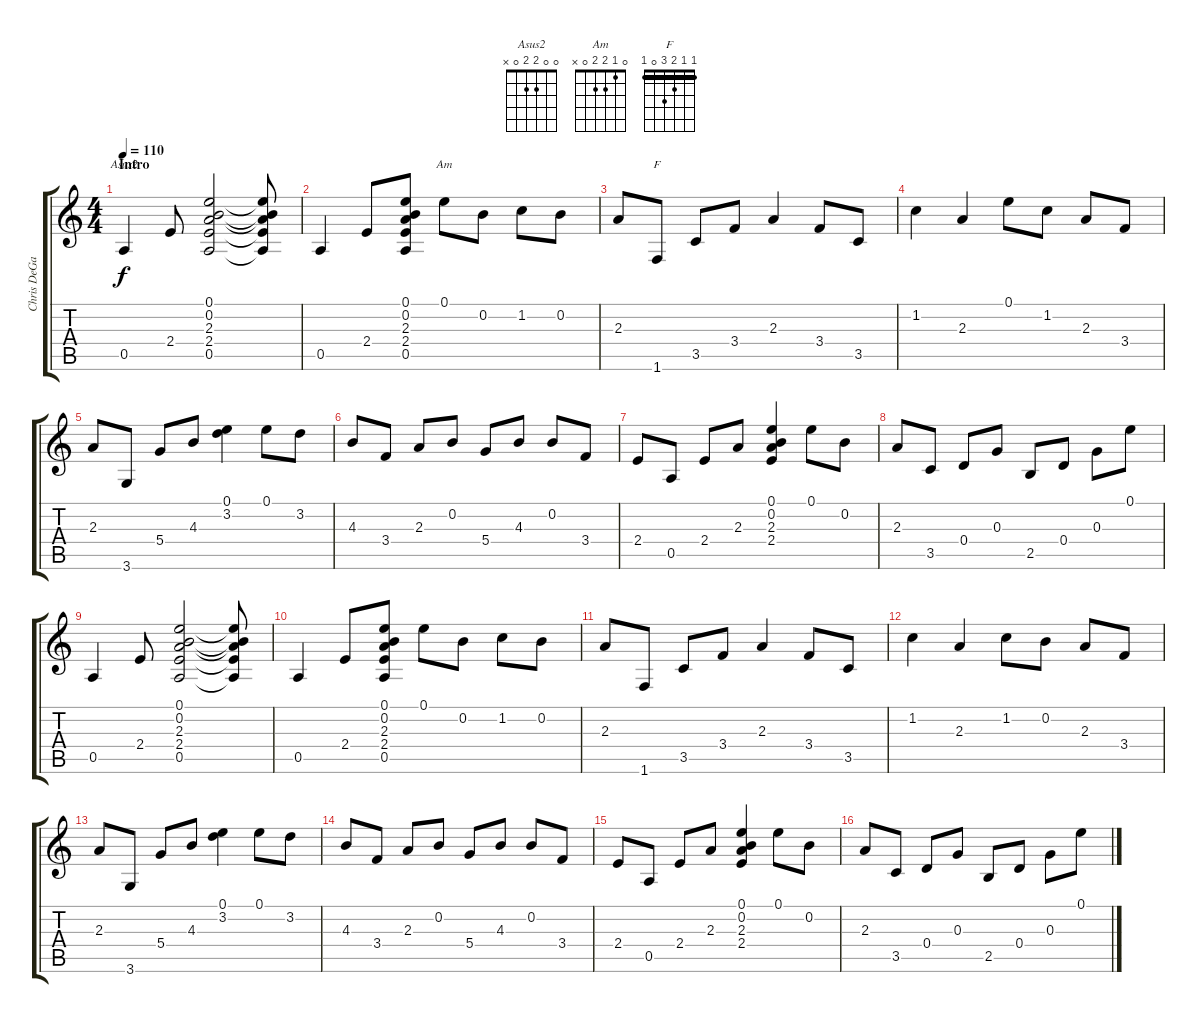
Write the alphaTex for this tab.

\track ("Chris DeGarmo" "Chris DeGa") {instrument distortionguitar}
\staff {score tabs}
\tuning (E4 B3 G3 D3 A2 E2) {hide}
\chord ("Asus2" 0 0 2 2 0 x)
\chord ("Am" 0 1 2 2 0 x)
\chord ("F" 1 1 2 3 0 1) {barre 1}
\ts (4 4)
\section ("" "Intro")
\tempo 110
\clef g2
\ks c
0.5.4{ch "Asus2" dy f instrument electricguitarclean} 2.4.8 (0.1 0.2 2.3 2.4 0.5).2 (0.1{t} 0.2{t} 2.3{t} 2.4{t} 0.5{t}).8 |
0.5.4{instrument electricguitarclean} 2.4.8 (0.1 0.2 2.3 2.4 0.5).8 0.1.8{ch "Am"} 0.2.8 1.2.8 0.2.8 |
2.3.8{instrument electricguitarclean} 1.6.8{ch "F"} 3.5.8 3.4.8 2.3.4 3.4.8 3.5.8 |
1.2.4{instrument electricguitarclean} 2.3.4 0.1.8 1.2.8 2.3.8 3.4.8 |
2.3.8{instrument electricguitarclean} 3.6.8 5.4.8 4.3.8 (0.1 3.2).4 0.1.8 3.2.8 |
4.3.8{instrument electricguitarclean} 3.4.8 2.3.8 0.2.8 5.4.8 4.3.8 0.2.8 3.4.8 |
2.4.8{instrument electricguitarclean} 0.5.8 2.4.8 2.3.8 (0.1 0.2 2.3 2.4).4 0.1.8 0.2.8 |
2.3.8{instrument electricguitarclean} 3.5.8 0.4.8 0.3.8 2.5.8 0.4.8 0.3.8 0.1.8 |
0.5.4{instrument electricguitarclean} 2.4.8 (0.1 0.2 2.3 2.4 0.5).2 (0.1{t} 0.2{t} 2.3{t} 2.4{t} 0.5{t}).8 |
0.5.4{instrument electricguitarclean} 2.4.8 (0.1 0.2 2.3 2.4 0.5).8 0.1.8 0.2.8 1.2.8 0.2.8 |
2.3.8{instrument electricguitarclean} 1.6.8 3.5.8 3.4.8 2.3.4 3.4.8 3.5.8 |
1.2.4{instrument electricguitarclean} 2.3.4 1.2.8 0.2.8 2.3.8 3.4.8 |
2.3.8{instrument electricguitarclean} 3.6.8 5.4.8 4.3.8 (0.1 3.2).4 0.1.8 3.2.8 |
4.3.8{instrument electricguitarclean} 3.4.8 2.3.8 0.2.8 5.4.8 4.3.8 0.2.8 3.4.8 |
2.4.8{instrument electricguitarclean} 0.5.8 2.4.8 2.3.8 (0.1 0.2 2.3 2.4).4 0.1.8 0.2.8 |
2.3.8{instrument electricguitarclean} 3.5.8 0.4.8 0.3.8 2.5.8 0.4.8 0.3.8 0.1.8
